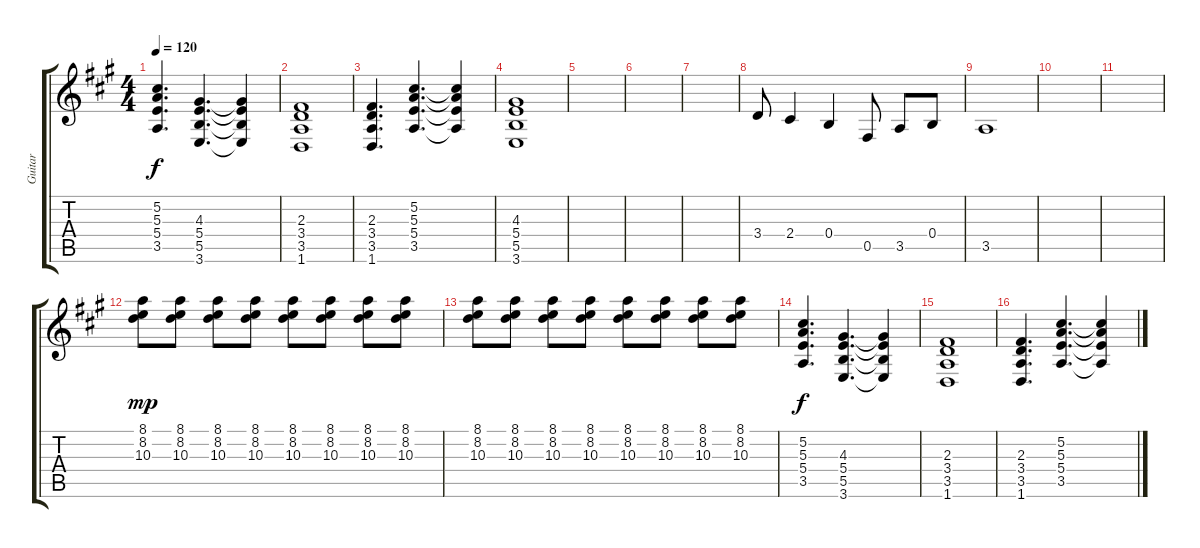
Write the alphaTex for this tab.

\track ("Guitar" "Guitar") {instrument distortionguitar}
\staff {score tabs}
\tuning (Db4 Ab3 E3 B2 Gb2 Db2) {hide}
\ts (4 4)
\tempo 120
\clef g2
\ks a
(5.2 5.3 5.4 3.5).4{d dy f} (4.3 5.4 5.5 3.6).4{d} (4.3{t} 5.4{t} 5.5{t} 3.6{t}).4 |
(2.3 3.4 3.5 1.6).1 |
(2.3 3.4 3.5 1.6).4{d} (5.2 5.3 5.4 3.5).4{d} (5.2{t} 5.3{t} 5.4{t} 3.5{t}).4 |
(4.3 5.4 5.5 3.6).1 |
|
|
|
3.4.8 2.4.4 0.4.4 0.5.8 3.5.8 0.4.8 |
3.5.1 |
|
|
(8.1 8.2 10.3).8{dy mp} (8.1 8.2 10.3).8 (8.1 8.2 10.3).8 (8.1 8.2 10.3).8 (8.1 8.2 10.3).8 (8.1 8.2 10.3).8 (8.1 8.2 10.3).8 (8.1 8.2 10.3).8 |
(8.1 8.2 10.3).8 (8.1 8.2 10.3).8 (8.1 8.2 10.3).8 (8.1 8.2 10.3).8 (8.1 8.2 10.3).8 (8.1 8.2 10.3).8 (8.1 8.2 10.3).8 (8.1 8.2 10.3).8 |
(5.2 5.3 5.4 3.5).4{d dy f} (4.3 5.4 5.5 3.6).4{d} (4.3{t} 5.4{t} 5.5{t} 3.6{t}).4 |
(2.3 3.4 3.5 1.6).1 |
(2.3 3.4 3.5 1.6).4{d} (5.2 5.3 5.4 3.5).4{d} (5.2{t} 5.3{t} 5.4{t} 3.5{t}).4
